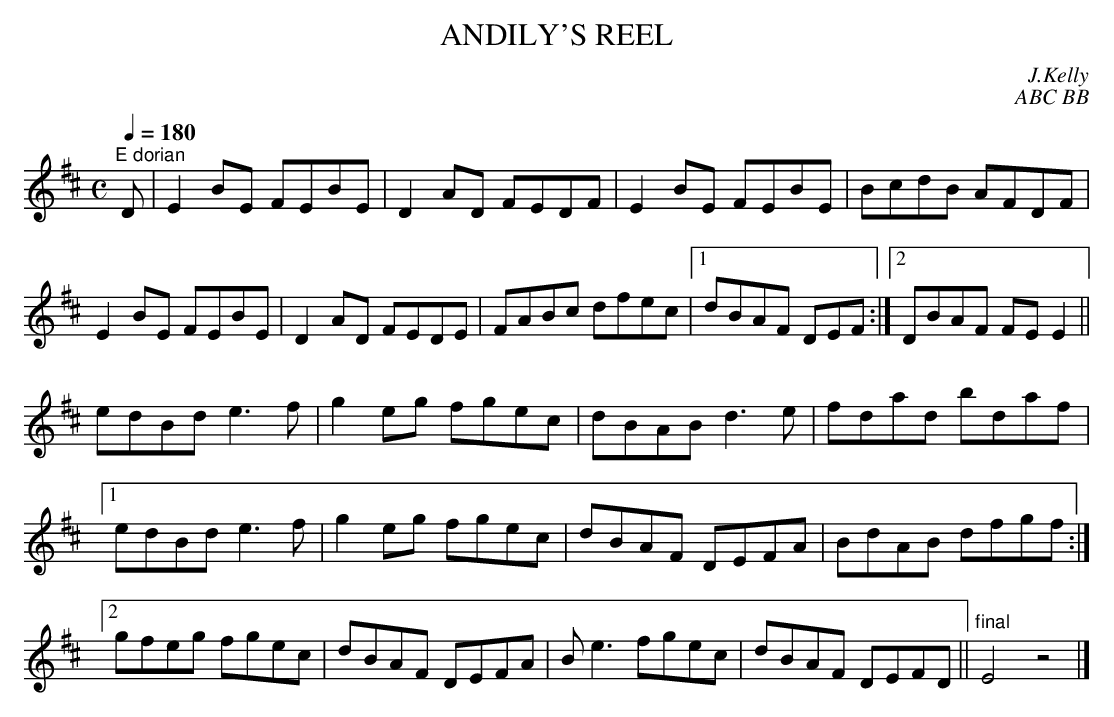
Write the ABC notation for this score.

X:1
T:ANDILY'S REEL
C:J.Kelly
C:ABC BB
M:C
L:1/8
Q:1/4=180
K:D
"^E dorian"
D|E2BE FEBE|D2AD FEDF|E2BE FEBE|BcdB AFDF|
E2BE FEBE|D2AD FEDE|FABc dfec|1 dBAF DEF :|2 DBAF FEE2||
edBd e3f|g2eg fgec|dBAB d3e|fdad bdaf|
[1 edBd e3f|g2eg fgec|dBAF DEFA|BdAB dfgf:|
[2 gfeg fgec|dBAF DEFA|Be3 fgec|dBAF DEFD||"final"E4z4|]
